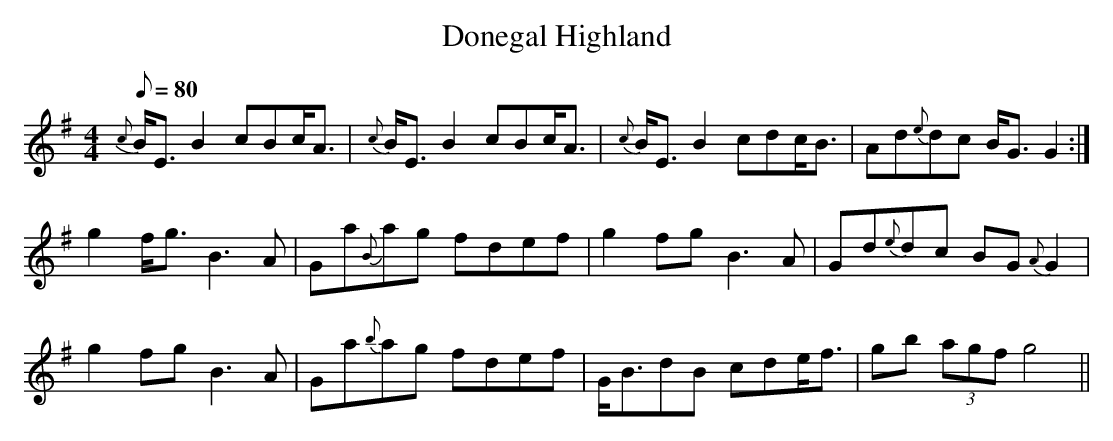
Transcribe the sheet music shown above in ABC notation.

X:1
T:Donegal Highland
M:4/4
L:1/8
Q:80
K:G
{c}B<EB2 cBc<A|{c}B<EB2 cBc<A|{c}B<EB2 cdc<B|Ad{e}dc B<GG2:|!
g2f<g B3A|Ga{B}ag fdef|g2fg B3A|Gd{e}dc BG{A}G2|!
g2fg B3A|Ga{b}ag fdef|G<BdB cde<f|gb (3agf g4||!
